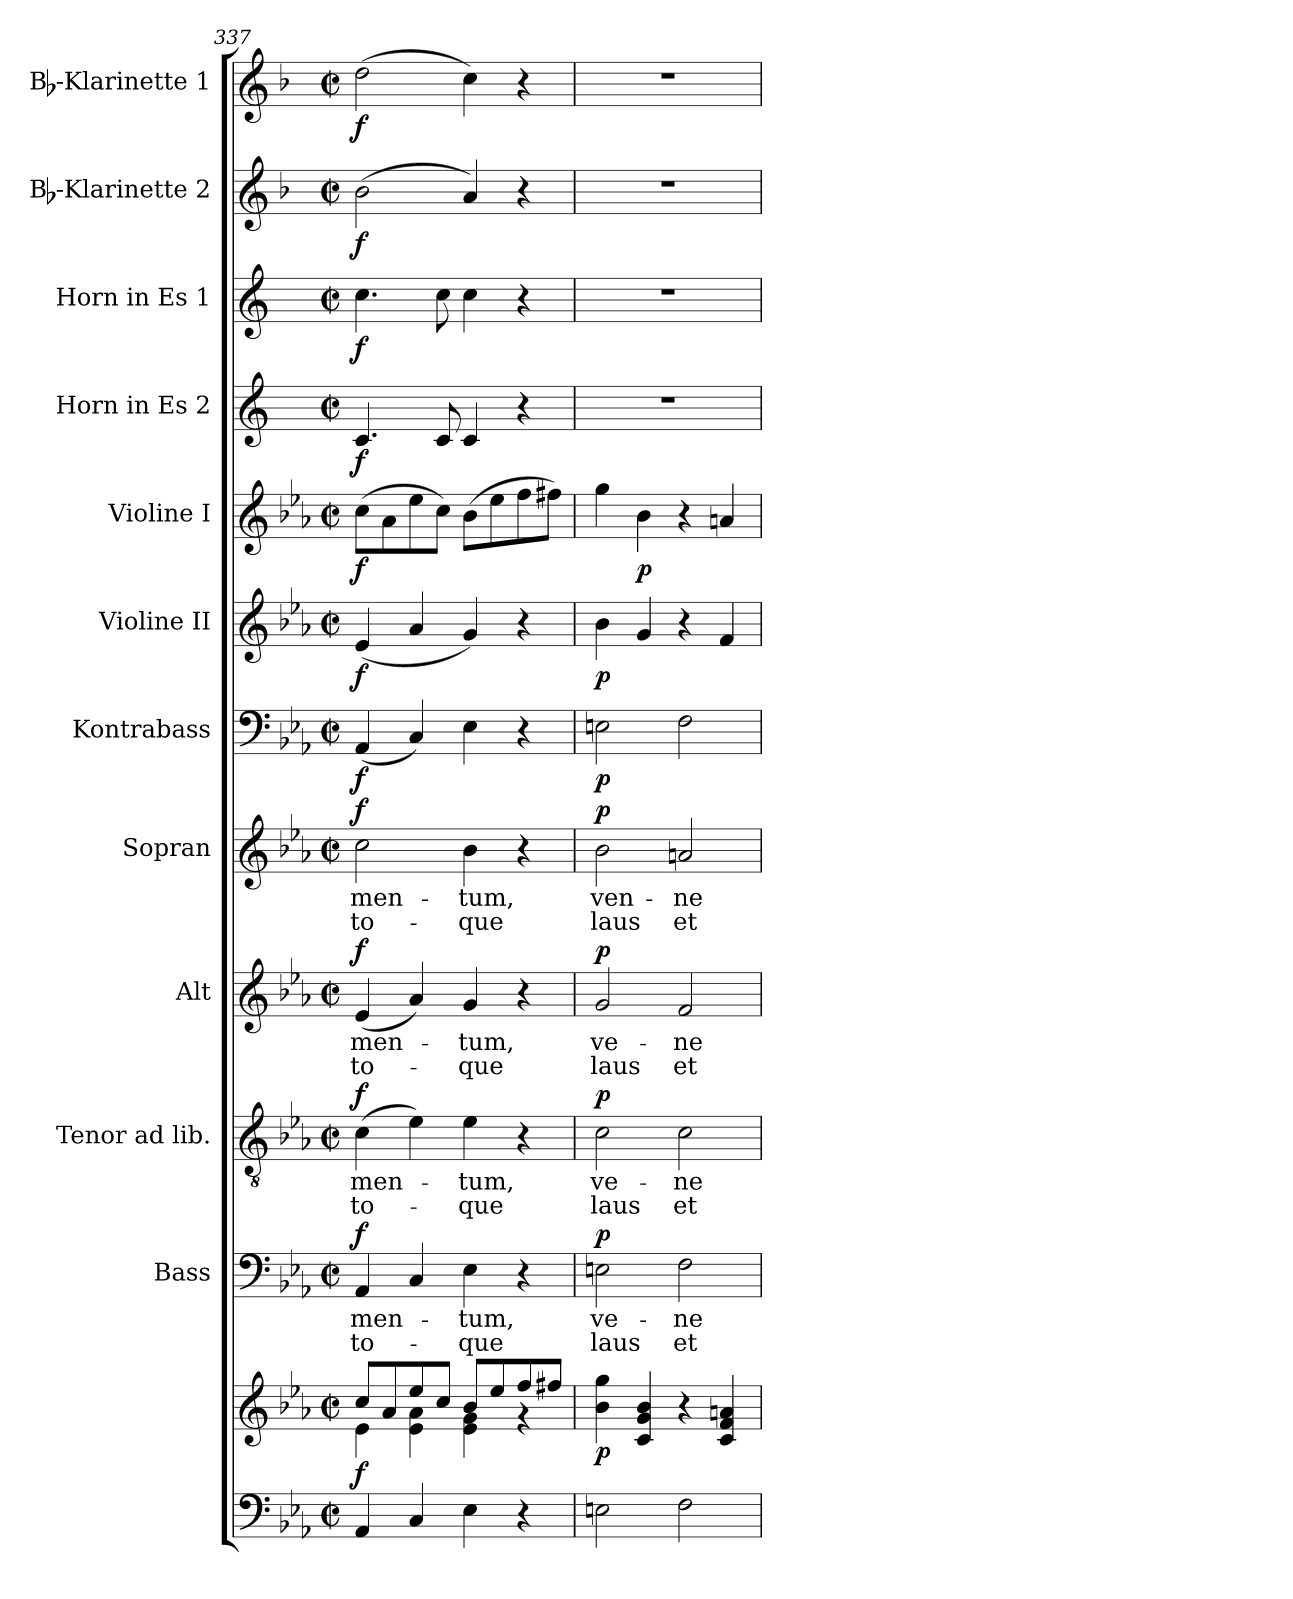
**kern	**kern	**dynam	**kern	**text	**text	**dynam	**kern	**text	**text	**dynam	**kern	**text	**text	**dynam	**kern	**text	**text	**dynam	**kern	**dynam	**kern	**dynam	**kern	**dynam	**kern	**dynam	**kern	**dynam	**kern	**dynam	**kern	**dynam
*part12	*part12	*part12	*part11	*part11	*part11	*part11	*part10	*part10	*part10	*part10	*part9	*part9	*part9	*part9	*part8	*part8	*part8	*part8	*part7	*part7	*part6	*part6	*part5	*part5	*part4	*part4	*part3	*part3	*part2	*part2	*part1	*part1
*staff13	*staff12	*staff12/13	*staff11	*staff11	*staff11	*staff11	*staff10	*staff10	*staff10	*staff10	*staff9	*staff9	*staff9	*staff9	*staff8	*staff8	*staff8	*staff8	*staff7	*staff7	*staff6	*staff6	*staff5	*staff5	*staff4	*staff4	*staff3	*staff3	*staff2	*staff2	*staff1	*staff1
*	*	*	*I"Bass	*	*	*	*I"Tenor ad lib.	*	*	*	*I"Alt	*	*	*	*I"Sopran	*	*	*	*I"Kontrabass	*	*I"Violine II	*	*I"Violine I	*	*I"Horn in Es 2	*	*I"Horn in Es 1	*	*I"Bb-Klarinette 2	*	*I"Bb-Klarinette 1	*
*	*	*	*I'B.	*	*	*	*I'T.	*	*	*	*I'A.	*	*	*	*I'S.	*	*	*	*I'Kb.	*	*I'Vl. II	*	*I'Vl. I	*	*	*	*	*	*I'Bb Kl. 2	*	*I'Bb Kl. 1	*
*clefF4	*clefG2	*	*clefF4	*	*	*	*clefGv2	*	*	*	*clefG2	*	*	*	*clefG2	*	*	*	*clefF4	*	*clefG2	*	*clefG2	*	*clefG2	*	*clefG2	*	*clefG2	*	*clefG2	*
*	*	*	*	*	*	*	*	*	*	*	*	*	*	*	*	*	*	*	*ITrd7c12	*	*	*	*	*	*ITrd5c9	*	*ITrd5c9	*	*ITrd1c2	*	*ITrd1c2	*
*k[b-e-a-]	*k[b-e-a-]	*	*k[b-e-a-]	*	*	*	*k[b-e-a-]	*	*	*	*k[b-e-a-]	*	*	*	*k[b-e-a-]	*	*	*	*k[b-e-a-]	*	*k[b-e-a-]	*	*k[b-e-a-]	*	*k[b-e-a-]	*	*k[b-e-a-]	*	*k[b-e-a-]	*	*k[b-e-a-]	*
*E-:	*E-:	*	*E-:	*	*	*	*E-:	*	*	*	*E-:	*	*	*	*E-:	*	*	*	*E-:	*	*E-:	*	*E-:	*	*E-:	*	*E-:	*	*E-:	*	*E-:	*
*M2/2	*M2/2	*	*M2/2	*	*	*	*M2/2	*	*	*	*M2/2	*	*	*	*M2/2	*	*	*	*M2/2	*	*M2/2	*	*M2/2	*	*M2/2	*	*M2/2	*	*M2/2	*	*M2/2	*
*met(c|)	*met(c|)	*	*met(c|)	*	*	*	*met(c|)	*	*	*	*met(c|)	*	*	*	*met(c|)	*	*	*	*met(c|)	*	*met(c|)	*	*met(c|)	*	*met(c|)	*	*met(c|)	*	*met(c|)	*	*met(c|)	*
=337	=337	=337	=337	=337	=337	=337	=337	=337	=337	=337	=337	=337	=337	=337	=337	=337	=337	=337	=337	=337	=337	=337	=337	=337	=337	=337	=337	=337	=337	=337	=337	=337
*	*^	*	*	*	*	*	*	*	*	*	*	*	*	*	*	*	*	*	*	*	*	*	*	*	*	*	*	*	*	*	*	*
!	!	!	!LO:DY:b	!	!LO:LY:b	!LO:LY:b	!LO:DY:a	!	!LO:LY:b	!LO:LY:b	!LO:DY:a	!	!LO:LY:b	!LO:LY:b	!LO:DY:a	!	!LO:LY:b	!LO:LY:b	!LO:DY:a	!	!LO:DY:b	!	!LO:DY:b	!	!LO:DY:b	!	!LO:DY:b	!	!LO:DY:b	!	!LO:DY:b	!	!LO:DY:b
4AA-/	8cc/L	4e-\	f	4AA-/	-men-	-to-	f	(>4c\	-men-	-to-	f	(<4e-/	-men-	-to-	f	2cc\	-men-	-to-	f	(<4AAA-/	f	(<4e-/	f	(>8cc\L	f	4.E-/	f	4.e-\	f	(>2a-\	f	(>2cc\	f
.	8a-/	.	.	.	.	.	.	.	.	.	.	.	.	.	.	.	.	.	.	.	.	.	.	8a-\	.	.	.	.	.	.	.	.	.
4C/	8ee-/	4e-\ 4a-\	.	4C/	.	.	.	4e-\)	.	.	.	4a-/)	.	.	.	.	.	.	.	4CC/)	.	4a-/	.	8ee-\	.	.	.	.	.	.	.	.	.
.	8cc/J	.	.	.	.	.	.	.	.	.	.	.	.	.	.	.	.	.	.	.	.	.	.	8cc\J)	.	8E-/	.	8e-\	.	.	.	.	.
!	!	!	!	!	!LO:LY:b	!LO:LY:b	!	!	!LO:LY:b	!LO:LY:b	!	!	!LO:LY:b	!LO:LY:b	!	!	!LO:LY:b	!LO:LY:b	!	!	!	!	!	!	!	!	!	!	!	!	!	!	!
4E-\	8b-/L	4e-\ 4g\	.	4E-\	-tum,	-que	.	4e-\	-tum,	-que	.	4g/	-tum,	-que	.	4b-\	-tum,	-que	.	4EE-\	.	4g/)	.	(>8b-\L	.	4E-/	.	4e-\	.	4g/)	.	4b-\)	.
.	8ee-/	.	.	.	.	.	.	.	.	.	.	.	.	.	.	.	.	.	.	.	.	.	.	8ee-\	.	.	.	.	.	.	.	.	.
4r	8ff/	4rg	.	4r	.	.	.	4r	.	.	.	4r	.	.	.	4r	.	.	.	4r	.	4r	.	8ff\	.	4r	.	4r	.	4r	.	4r	.
.	8ff#X/J	.	.	.	.	.	.	.	.	.	.	.	.	.	.	.	.	.	.	.	.	.	.	8ff#X\J)	.	.	.	.	.	.	.	.	.
*	*v	*v	*	*	*	*	*	*	*	*	*	*	*	*	*	*	*	*	*	*	*	*	*	*	*	*	*	*	*	*	*	*	*
=338	=338	=338	=338	=338	=338	=338	=338	=338	=338	=338	=338	=338	=338	=338	=338	=338	=338	=338	=338	=338	=338	=338	=338	=338	=338	=338	=338	=338	=338	=338	=338	=338
!	!	!LO:DY:b	!	!LO:LY:b	!LO:LY:b	!LO:DY:a	!	!LO:LY:b	!LO:LY:b	!LO:DY:a	!	!LO:LY:b	!LO:LY:b	!LO:DY:a	!	!LO:LY:b	!LO:LY:b	!LO:DY:a	!	!LO:DY:b	!	!LO:DY:b	!	!	!	!	!	!	!	!	!	!
2En\	4b-\ 4gg\	p	2En\	ve-	laus	p	2c\	ve-	laus	p	2g/	ve-	laus	p	2b-\	ven-	laus	p	2EEn\	p	4b-\	p	4gg\	.	1r	.	1r	.	1r	.	1r	.
!	!	!	!	!	!	!	!	!	!	!	!	!	!	!	!	!	!	!	!	!	!	!	!	!LO:DY:b	!	!	!	!	!	!	!	!
.	4c/ 4g/ 4b-/	.	.	.	.	.	.	.	.	.	.	.	.	.	.	.	.	.	.	.	4g/	.	4b-\	p	.	.	.	.	.	.	.	.
!	!	!	!	!LO:LY:b	!LO:LY:b	!	!	!LO:LY:b	!LO:LY:b	!	!	!LO:LY:b	!LO:LY:b	!	!	!LO:LY:b	!LO:LY:b	!	!	!	!	!	!	!	!	!	!	!	!	!	!	!
2F\	4r	.	2F\	-ne-	et	.	2c\	-ne-	et	.	2f/	-ne-	et	.	2an/	-ne-	et	.	2FF\	.	4r	.	4r	.	.	.	.	.	.	.	.	.
.	4c/ 4f/ 4an/	.	.	.	.	.	.	.	.	.	.	.	.	.	.	.	.	.	.	.	4f/	.	4an/	.	.	.	.	.	.	.	.	.
=	=	=	=	=	=	=	=	=	=	=	=	=	=	=	=	=	=	=	=	=	=	=	=	=	=	=	=	=	=	=	=	=
*-	*-	*-	*-	*-	*-	*-	*-	*-	*-	*-	*-	*-	*-	*-	*-	*-	*-	*-	*-	*-	*-	*-	*-	*-	*-	*-	*-	*-	*-	*-	*-	*-
